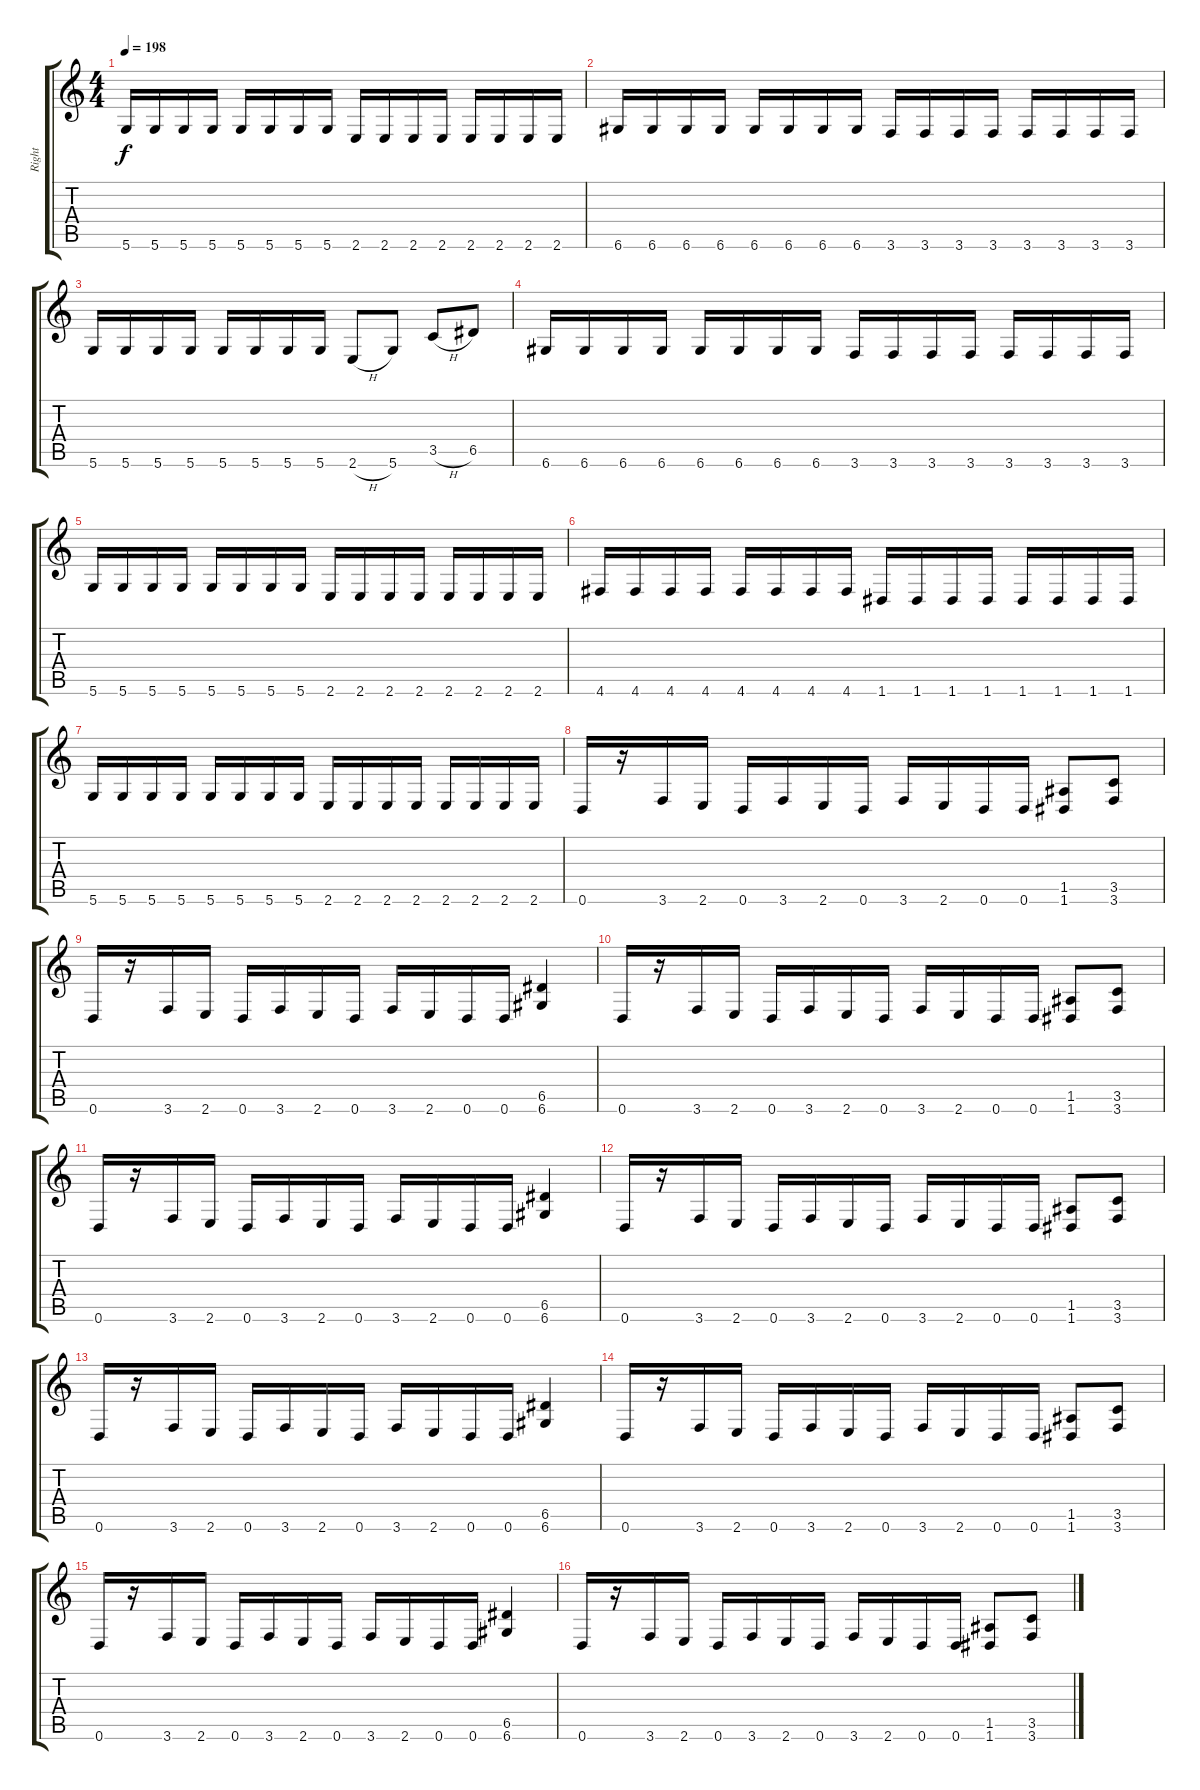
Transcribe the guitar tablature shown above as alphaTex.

\track ("Right" "Right") {instrument distortionguitar}
\staff {score tabs}
\tuning (E4 B3 G3 D3 A2 D2) {hide}
\ts (4 4)
\tempo 198
\clef g2
\ks c
5.6.16{dy f} 5.6.16 5.6.16 5.6.16 5.6.16 5.6.16 5.6.16 5.6.16 2.6.16 2.6.16 2.6.16 2.6.16 2.6.16 2.6.16 2.6.16 2.6.16 |
6.6.16 6.6.16 6.6.16 6.6.16 6.6.16 6.6.16 6.6.16 6.6.16 3.6.16 3.6.16 3.6.16 3.6.16 3.6.16 3.6.16 3.6.16 3.6.16 |
5.6.16 5.6.16 5.6.16 5.6.16 5.6.16 5.6.16 5.6.16 5.6.16 2.6{h}.8 5.6.8 3.5{h}.8 6.5.8 |
6.6.16 6.6.16 6.6.16 6.6.16 6.6.16 6.6.16 6.6.16 6.6.16 3.6.16 3.6.16 3.6.16 3.6.16 3.6.16 3.6.16 3.6.16 3.6.16 |
5.6.16 5.6.16 5.6.16 5.6.16 5.6.16 5.6.16 5.6.16 5.6.16 2.6.16 2.6.16 2.6.16 2.6.16 2.6.16 2.6.16 2.6.16 2.6.16 |
4.6.16 4.6.16 4.6.16 4.6.16 4.6.16 4.6.16 4.6.16 4.6.16 1.6.16 1.6.16 1.6.16 1.6.16 1.6.16 1.6.16 1.6.16 1.6.16 |
5.6.16 5.6.16 5.6.16 5.6.16 5.6.16 5.6.16 5.6.16 5.6.16 2.6.16 2.6.16 2.6.16 2.6.16 2.6.16 2.6.16 2.6.16 2.6.16 |
0.6.16 r.16 3.6.16 2.6.16 0.6.16 3.6.16 2.6.16 0.6.16 3.6.16 2.6.16 0.6.16 0.6.16 (1.5 1.6).8 (3.5 3.6).8 |
0.6.16 r.16 3.6.16 2.6.16 0.6.16 3.6.16 2.6.16 0.6.16 3.6.16 2.6.16 0.6.16 0.6.16 (6.5 6.6).4 |
0.6.16 r.16 3.6.16 2.6.16 0.6.16 3.6.16 2.6.16 0.6.16 3.6.16 2.6.16 0.6.16 0.6.16 (1.5 1.6).8 (3.5 3.6).8 |
0.6.16 r.16 3.6.16 2.6.16 0.6.16 3.6.16 2.6.16 0.6.16 3.6.16 2.6.16 0.6.16 0.6.16 (6.5 6.6).4 |
0.6.16 r.16 3.6.16 2.6.16 0.6.16 3.6.16 2.6.16 0.6.16 3.6.16 2.6.16 0.6.16 0.6.16 (1.5 1.6).8 (3.5 3.6).8 |
0.6.16 r.16 3.6.16 2.6.16 0.6.16 3.6.16 2.6.16 0.6.16 3.6.16 2.6.16 0.6.16 0.6.16 (6.5 6.6).4 |
0.6.16 r.16 3.6.16 2.6.16 0.6.16 3.6.16 2.6.16 0.6.16 3.6.16 2.6.16 0.6.16 0.6.16 (1.5 1.6).8 (3.5 3.6).8 |
0.6.16 r.16 3.6.16 2.6.16 0.6.16 3.6.16 2.6.16 0.6.16 3.6.16 2.6.16 0.6.16 0.6.16 (6.5 6.6).4 |
0.6.16 r.16 3.6.16 2.6.16 0.6.16 3.6.16 2.6.16 0.6.16 3.6.16 2.6.16 0.6.16 0.6.16 (1.5 1.6).8 (3.5 3.6).8
